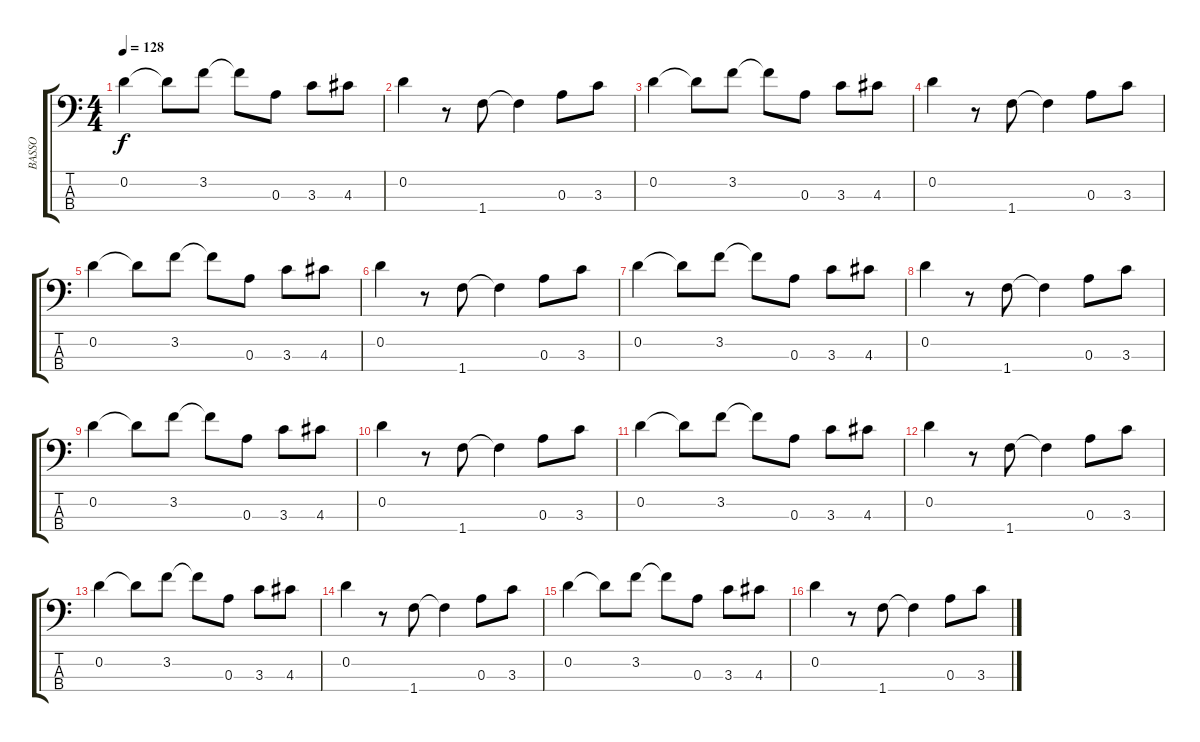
\track ("BASSO" "BASSO") {instrument electricbassfinger}
\staff {score tabs}
\tuning (G2 D2 A1 E1) {hide}
\ts (4 4)
\tempo 128
\clef f4
\ks c
0.2.4{ot 8vb dy f} 0.2{t}.8{ot 8vb} 3.2.8{ot 8vb} 3.2{t}.8{ot 8vb} 0.3.8{ot 8vb} 3.3.8{ot 8vb} 4.3.8{ot 8vb} |
0.2.4{ot 8vb} r.8{ot 8vb} 1.4.8{ot 8vb} 1.4{t}.4{ot 8vb} 0.3.8{ot 8vb} 3.3.8{ot 8vb} |
0.2.4{ot 8vb} 0.2{t}.8{ot 8vb} 3.2.8{ot 8vb} 3.2{t}.8{ot 8vb} 0.3.8{ot 8vb} 3.3.8{ot 8vb} 4.3.8{ot 8vb} |
0.2.4{ot 8vb} r.8{ot 8vb} 1.4.8{ot 8vb} 1.4{t}.4{ot 8vb} 0.3.8{ot 8vb} 3.3.8{ot 8vb} |
0.2.4{ot 8vb} 0.2{t}.8{ot 8vb} 3.2.8{ot 8vb} 3.2{t}.8{ot 8vb} 0.3.8{ot 8vb} 3.3.8{ot 8vb} 4.3.8{ot 8vb} |
0.2.4{ot 8vb} r.8{ot 8vb} 1.4.8{ot 8vb} 1.4{t}.4{ot 8vb} 0.3.8{ot 8vb} 3.3.8{ot 8vb} |
0.2.4{ot 8vb} 0.2{t}.8{ot 8vb} 3.2.8{ot 8vb} 3.2{t}.8{ot 8vb} 0.3.8{ot 8vb} 3.3.8{ot 8vb} 4.3.8{ot 8vb} |
0.2.4{ot 8vb} r.8{ot 8vb} 1.4.8{ot 8vb} 1.4{t}.4{ot 8vb} 0.3.8{ot 8vb} 3.3.8{ot 8vb} |
0.2.4{ot 8vb} 0.2{t}.8{ot 8vb} 3.2.8{ot 8vb} 3.2{t}.8{ot 8vb} 0.3.8{ot 8vb} 3.3.8{ot 8vb} 4.3.8{ot 8vb} |
0.2.4{ot 8vb} r.8{ot 8vb} 1.4.8{ot 8vb} 1.4{t}.4{ot 8vb} 0.3.8{ot 8vb} 3.3.8{ot 8vb} |
0.2.4{ot 8vb} 0.2{t}.8{ot 8vb} 3.2.8{ot 8vb} 3.2{t}.8{ot 8vb} 0.3.8{ot 8vb} 3.3.8{ot 8vb} 4.3.8{ot 8vb} |
0.2.4{ot 8vb} r.8{ot 8vb} 1.4.8{ot 8vb} 1.4{t}.4{ot 8vb} 0.3.8{ot 8vb} 3.3.8{ot 8vb} |
0.2.4{ot 8vb} 0.2{t}.8{ot 8vb} 3.2.8{ot 8vb} 3.2{t}.8{ot 8vb} 0.3.8{ot 8vb} 3.3.8{ot 8vb} 4.3.8{ot 8vb} |
0.2.4{ot 8vb} r.8{ot 8vb} 1.4.8{ot 8vb} 1.4{t}.4{ot 8vb} 0.3.8{ot 8vb} 3.3.8{ot 8vb} |
0.2.4{ot 8vb} 0.2{t}.8{ot 8vb} 3.2.8{ot 8vb} 3.2{t}.8{ot 8vb} 0.3.8{ot 8vb} 3.3.8{ot 8vb} 4.3.8{ot 8vb} |
0.2.4{ot 8vb} r.8{ot 8vb} 1.4.8{ot 8vb} 1.4{t}.4{ot 8vb} 0.3.8{ot 8vb} 3.3.8{ot 8vb}
